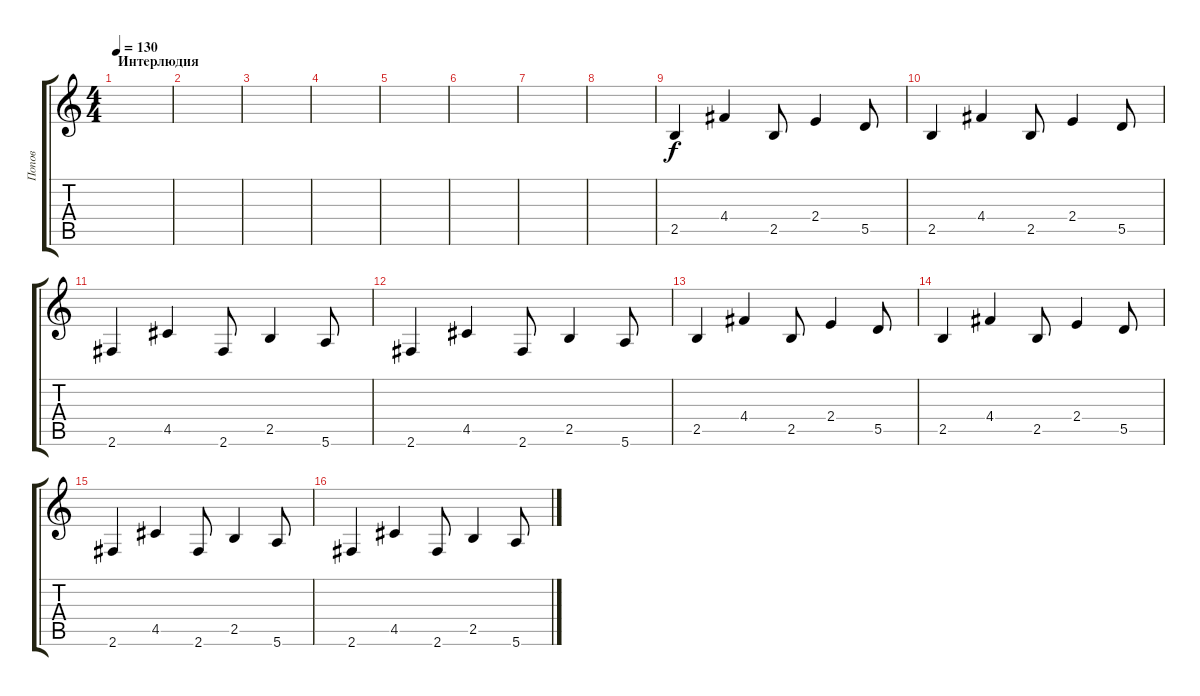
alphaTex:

\track ("Попов" "Попов") {instrument distortionguitar}
\staff {score tabs}
\tuning (E4 B3 G3 D3 A2 E2) {hide}
\ts (4 4)
\section ("" "Интерлюдия")
\tempo 130
\clef g2
\ks c
|
|
|
|
|
|
|
|
2.5.4{volume 11} 4.4.4 2.5.8 2.4.4 5.5.8 |
2.5.4 4.4.4 2.5.8 2.4.4 5.5.8 |
2.6.4 4.5.4 2.6.8 2.5.4 5.6.8 |
2.6.4 4.5.4 2.6.8 2.5.4 5.6.8 |
2.5.4 4.4.4 2.5.8 2.4.4 5.5.8 |
2.5.4 4.4.4 2.5.8 2.4.4 5.5.8 |
2.6.4 4.5.4 2.6.8 2.5.4 5.6.8 |
2.6.4 4.5.4 2.6.8 2.5.4 5.6.8
